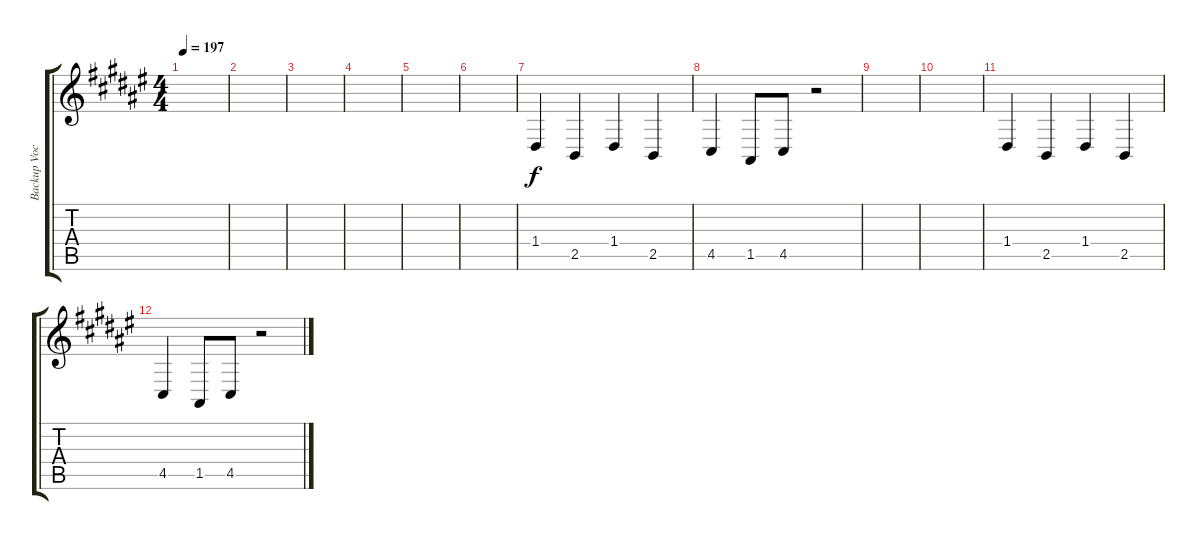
\track ("Backup Vocals" "Backup Voc") {instrument altosax}
\staff {score tabs}
\tuning (E4 B3 G3 D3 A2 E2) {hide}
\ts (4 4)
\tempo 197
\clef g2
\ks f#
|
|
|
|
|
|
1.4.4 2.5.4 1.4.4 2.5.4 |
4.5.4 1.5.8 4.5.8 r.2 |
|
|
1.4.4 2.5.4 1.4.4 2.5.4 |
4.5.4 1.5.8 4.5.8 r.2
